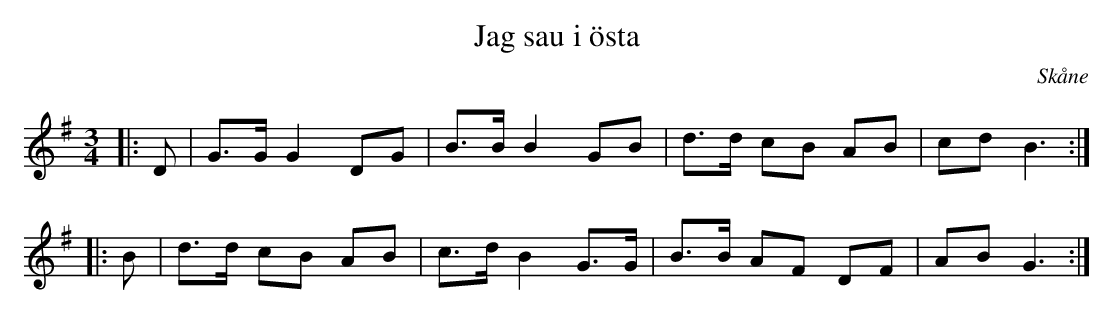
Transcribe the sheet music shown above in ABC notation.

X:1
T:Jag sau i östa
O:Skåne
M:3/4
L:1/8
K:G
|: D | G>G G2 DG | B>B B2 GB | d>d cB AB | cd B3 :|
|: B | d>d cB AB | c>d B2 G>G | B>B AF DF | AB G3 :|
